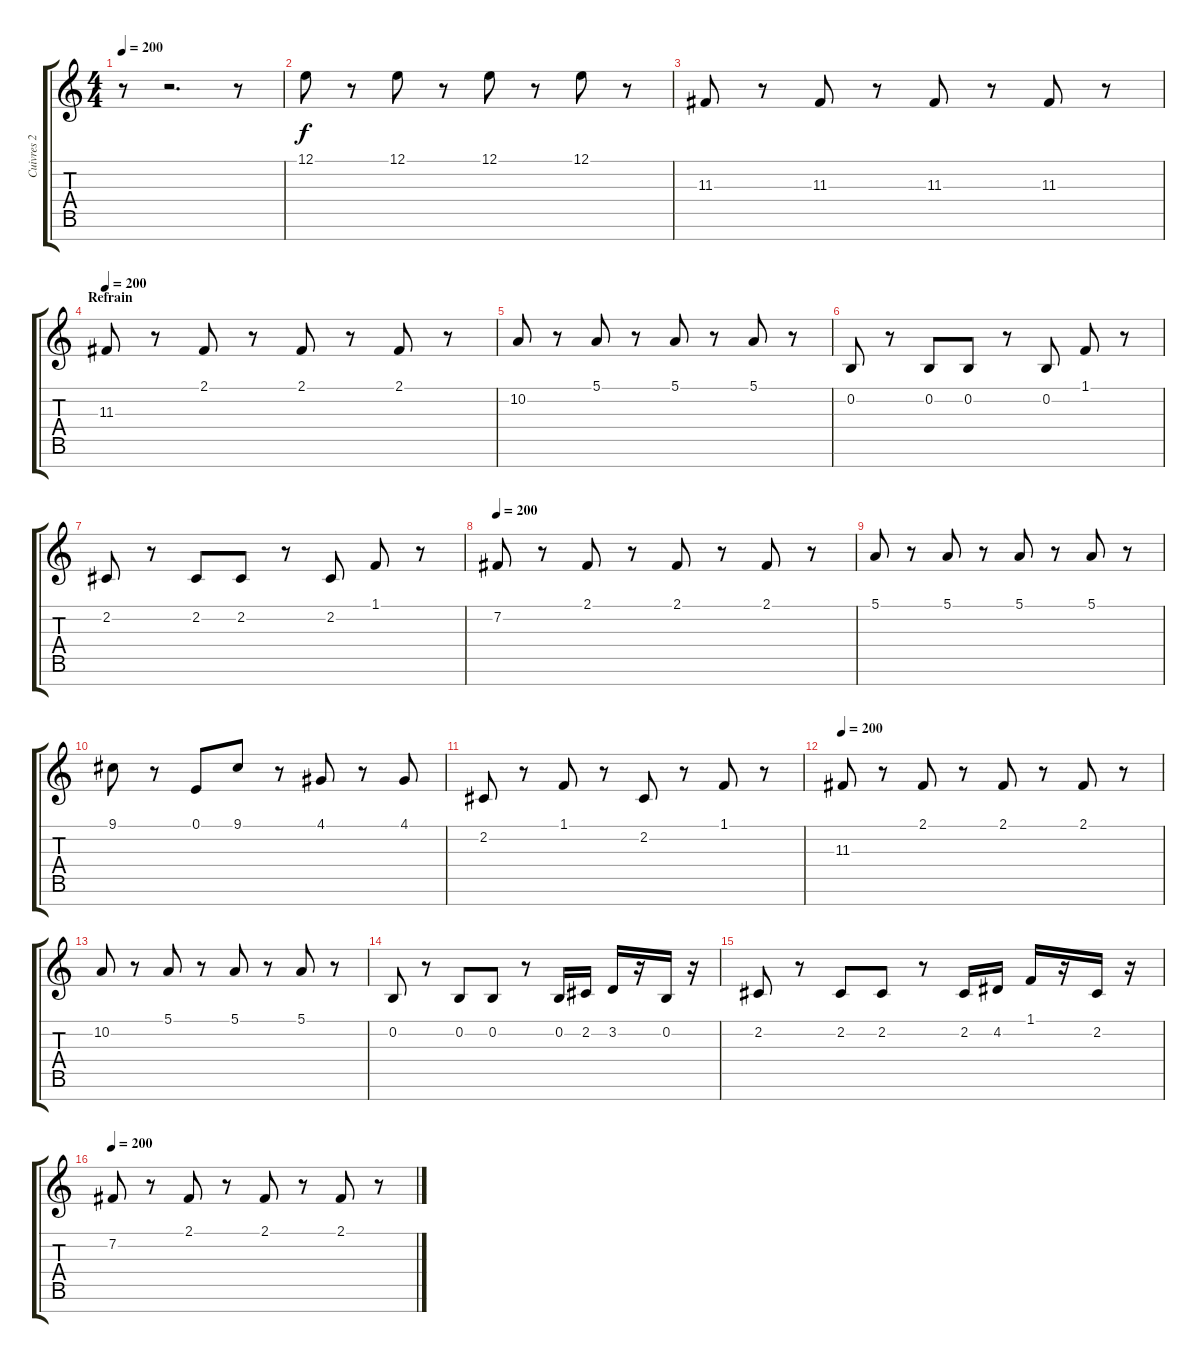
\track ("Cuivres 2" "Cuivres 2") {instrument trombone}
\staff {score tabs}
\tuning (E4 B3 G3 D3 A2 E2 B1) {hide}
\ts (4 4)
\tempo 200
\clef g2
\ks c
r.8{dy f} r.2{d} r.8 |
12.1.8 r.8 12.1.8 r.8 12.1.8 r.8 12.1.8 r.8 |
11.3.8 r.8 11.3.8 r.8 11.3.8 r.8 11.3.8 r.8 |
\section ("" "Refrain")
\tempo 200
11.3.8 r.8 2.1.8 r.8 2.1.8 r.8 2.1.8 r.8 |
10.2.8 r.8 5.1.8 r.8 5.1.8 r.8 5.1.8 r.8 |
0.2.8 r.8 0.2.8 0.2.8 r.8 0.2.8 1.1.8 r.8 |
2.2.8 r.8 2.2.8 2.2.8 r.8 2.2.8 1.1.8 r.8 |
\tempo 200
7.2.8 r.8 2.1.8 r.8 2.1.8 r.8 2.1.8 r.8 |
5.1.8 r.8 5.1.8 r.8 5.1.8 r.8 5.1.8 r.8 |
9.1.8 r.8 0.1.8 9.1.8 r.8 4.1.8 r.8 4.1.8 |
2.2.8 r.8 1.1.8 r.8 2.2.8 r.8 1.1.8 r.8 |
\tempo 200
11.3.8 r.8 2.1.8 r.8 2.1.8 r.8 2.1.8 r.8 |
10.2.8 r.8 5.1.8 r.8 5.1.8 r.8 5.1.8 r.8 |
0.2.8 r.8 0.2.8 0.2.8 r.8 0.2.16 2.2.16 3.2.16 r.16 0.2.16 r.16 |
2.2.8 r.8 2.2.8 2.2.8 r.8 2.2.16 4.2.16 1.1.16 r.16 2.2.16 r.16 |
\tempo 200
7.2.8 r.8 2.1.8 r.8 2.1.8 r.8 2.1.8 r.8
